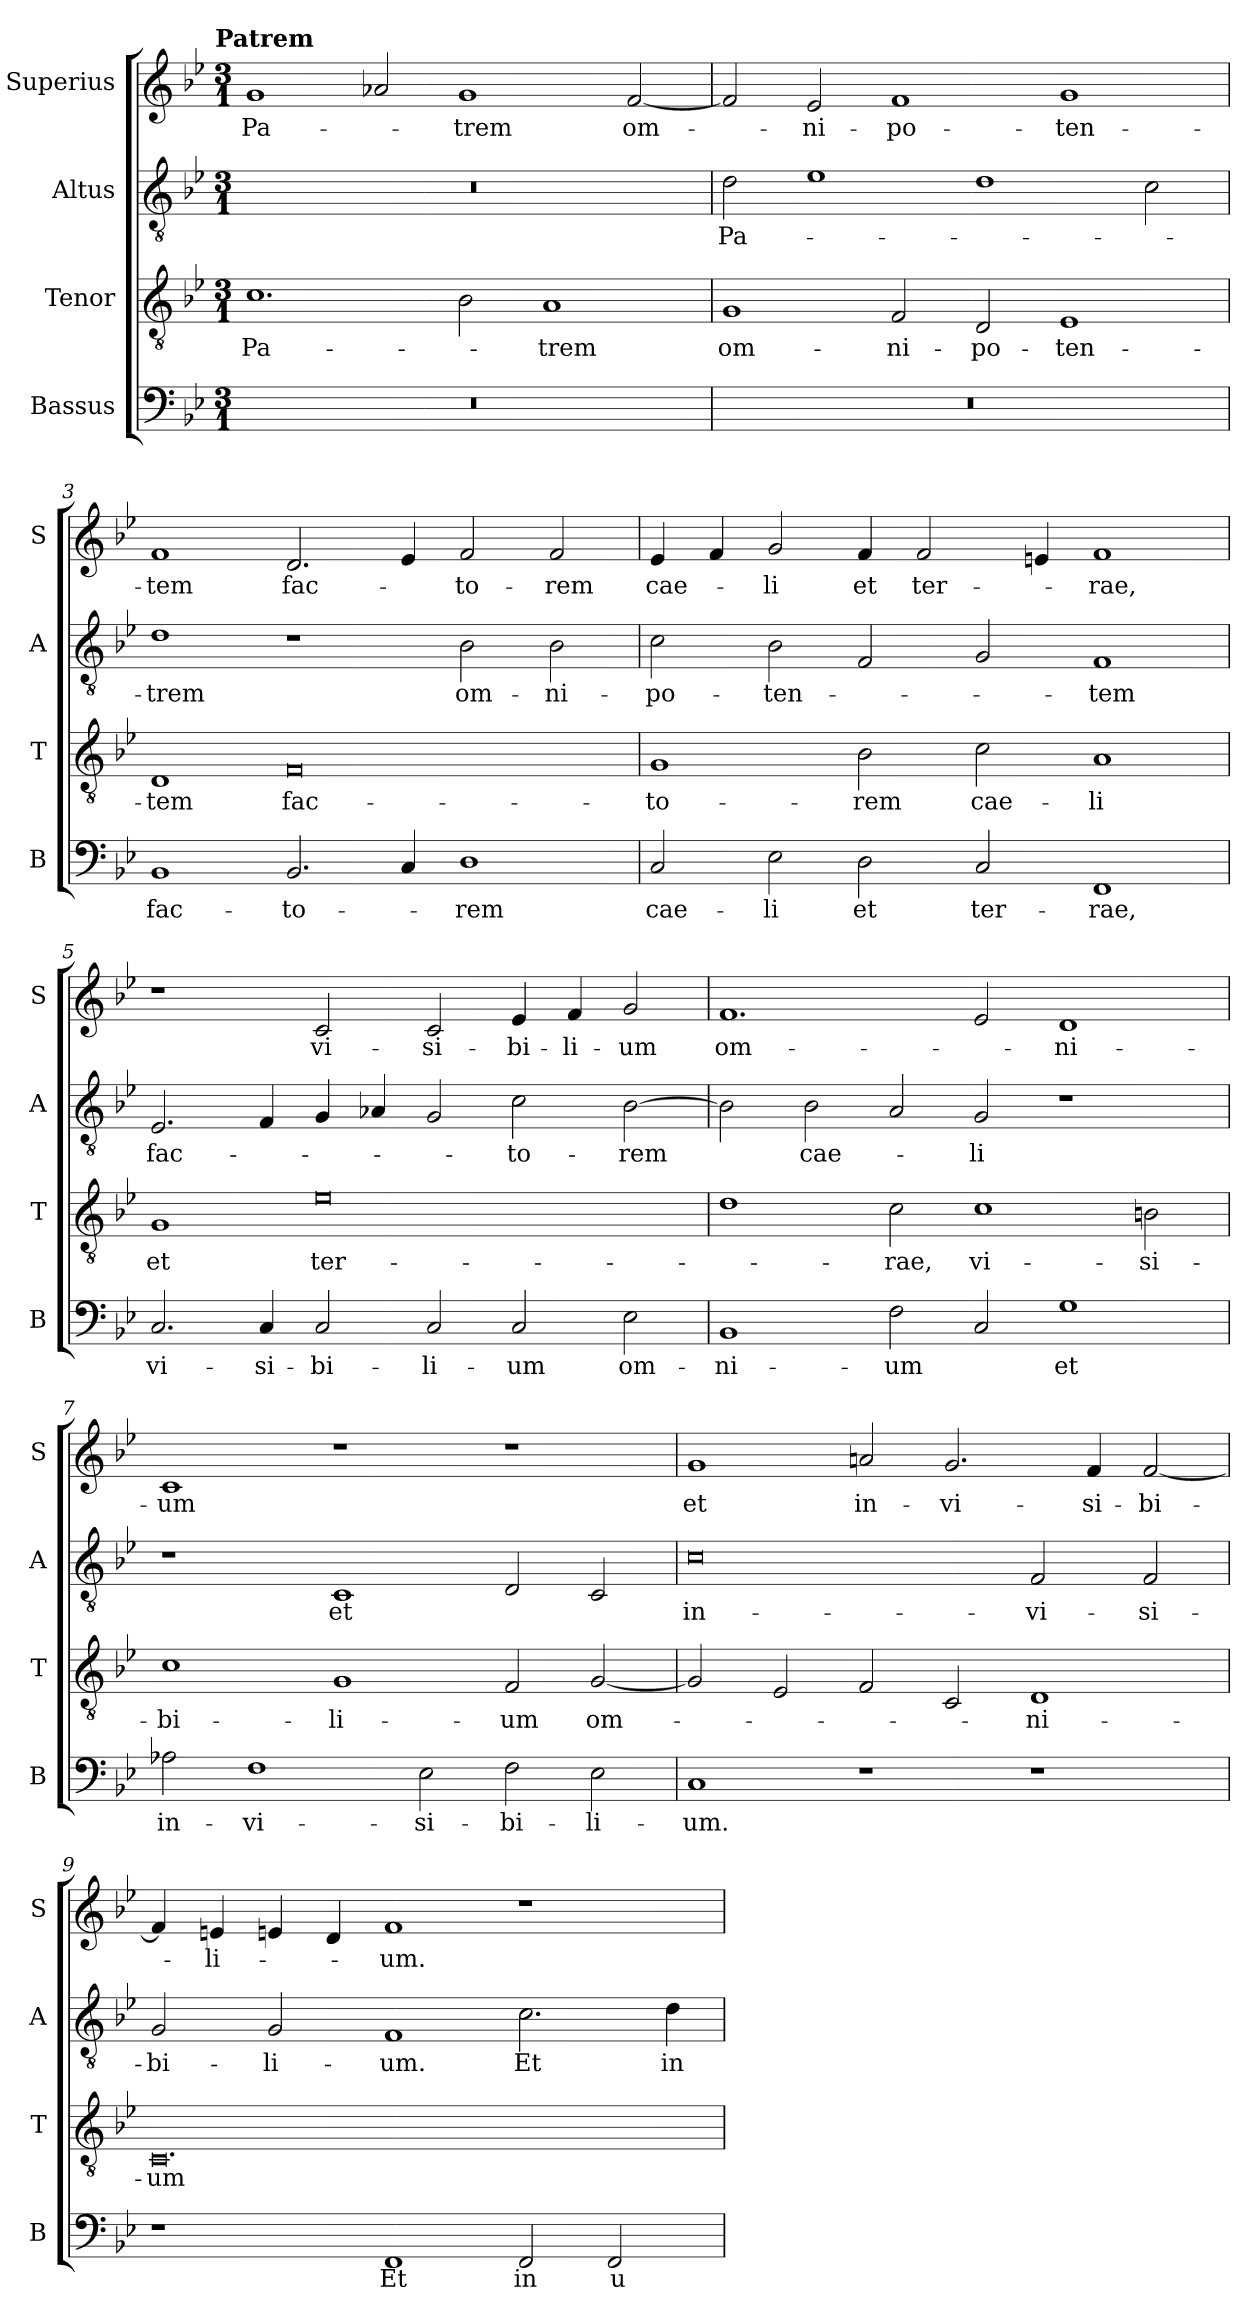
**kern	**text	**kern	**text	**kern	**text	**kern	**text
*part4	*part4	*part3	*part3	*part2	*part2	*part1	*part1
*staff4	*staff4	*staff3	*staff3	*staff2	*staff2	*staff1	*staff1
*I"Bassus	*	*I"Tenor	*	*I"Altus	*	*I"Superius	*
*I'B	*	*I'T	*	*I'A	*	*I'S	*
*clefF4	*	*clefGv2	*	*clefGv2	*	*clefG2	*
*k[b-e-]	*	*k[b-e-]	*	*k[b-e-]	*	*k[b-e-]	*
!!LO:TX:omd:t=Patrem
*M3/1	*	*M3/1	*	*M3/1	*	*M3/1	*
=1	=1	=1	=1	=1	=1	=1	=1
0.r	.	1.c	Pa-	0.r	.	1g	Pa-
.	.	.	.	.	.	2a-X/	.
.	.	2B-\	.	.	.	1g	-trem
.	.	1A	-trem	.	.	.	.
.	.	.	.	.	.	[2f/	om-
=2	=2	=2	=2	=2	=2	=2	=2
0.r	.	1G	om-	2d\	Pa-	2f/]	.
.	.	.	.	1e-	.	2e-/	-ni-
.	.	2F/	-ni-	.	.	1f	-po-
.	.	2D/	-po-	1d	.	.	.
.	.	1E-	-ten-	.	.	1g	-ten-
.	.	.	.	2c\	.	.	.
=3	=3	=3	=3	=3	=3	=3	=3
1BB-	fac-	1D	-tem	1d	-trem	1f	-tem
2.BB-/	-to-	0F	fac-	1r	.	2.d/	fac-
4C/	.	.	.	.	.	4e-/	.
1D	-rem	.	.	2B-\	om-	2f/	-to-
.	.	.	.	2B-\	-ni-	2f/	-rem
=4	=4	=4	=4	=4	=4	=4	=4
2C/	cae-	1G	-to-	2c\	-po-	4e-/	cae-
.	.	.	.	.	.	4f/	.
2E-\	-li	.	.	2B-\	-ten-	2g/	-li
2D\	et	2B-\	-rem	2F/	.	4f/	et
.	.	.	.	.	.	2f/	ter-
2C/	ter-	2c\	cae-	2G/	.	.	.
.	.	.	.	.	.	4en/	.
1FF	-rae,	1A	-li	1F	-tem	1f	-rae,
=5	=5	=5	=5	=5	=5	=5	=5
2.C/	vi-	1G	et	2.E-/	fac-	1r	.
4C/	-si-	.	.	4F/	.	.	.
2C/	-bi-	0e-	ter-	4G/	.	2c/	vi-
.	.	.	.	4A-X/	.	.	.
2C/	-li-	.	.	2G/	.	2c/	-si-
2C/	-um	.	.	2c\	-to-	4e-/	-bi-
.	.	.	.	.	.	4f/	-li-
2E-\	om-	.	.	[2B-\	-rem	2g/	-um
=6	=6	=6	=6	=6	=6	=6	=6
1BB-	-ni-	1d	.	2B-\]	.	1.f	om-
.	.	.	.	2B-\	cae-	.	.
2F\	-um	2c\	-rae,	2A/	.	.	.
2C/	.	1c	vi-	2G/	-li	2e-/	.
1G	et	.	.	1r	.	1d	-ni-
.	.	2Bn\	-si-	.	.	.	.
=7	=7	=7	=7	=7	=7	=7	=7
2A-X\	in-	1c	-bi-	1r	.	1c	-um
1F	-vi-	.	.	.	.	.	.
.	.	1G	-li-	1C	et	1r	.
2E-\	-si-	.	.	.	.	.	.
2F\	-bi-	2F/	-um	2D/	.	1r	.
2E-\	-li-	[2G/	om-	2C/	.	.	.
=8	=8	=8	=8	=8	=8	=8	=8
1C	-um.	2G/]	.	0c	in-	1g	et
.	.	2E-/	.	.	.	.	.
1r	.	2F/	.	.	.	2an/	in-
.	.	2C/	.	.	.	2.g/	-vi-
1r	.	1D	-ni-	2F/	-vi-	.	.
.	.	.	.	.	.	4f/	-si-
.	.	.	.	2F/	-si-	[2f/	-bi-
=9	=9	=9	=9	=9	=9	=9	=9
1r	.	0.C	-um	2G/	-bi-	4f/]	.
.	.	.	.	.	.	4en/	-li-
.	.	.	.	2G/	-li-	4en/	.
.	.	.	.	.	.	4d/	.
1FF	Et	.	.	1F	-um.	1f	-um.
2FF/	in	.	.	2.c\	Et	1r	.
2FF/	u-	.	.	.	.	.	.
.	.	.	.	4d\	in	.	.
=	=	=	=	=	=	=	=
*-	*-	*-	*-	*-	*-	*-	*-
